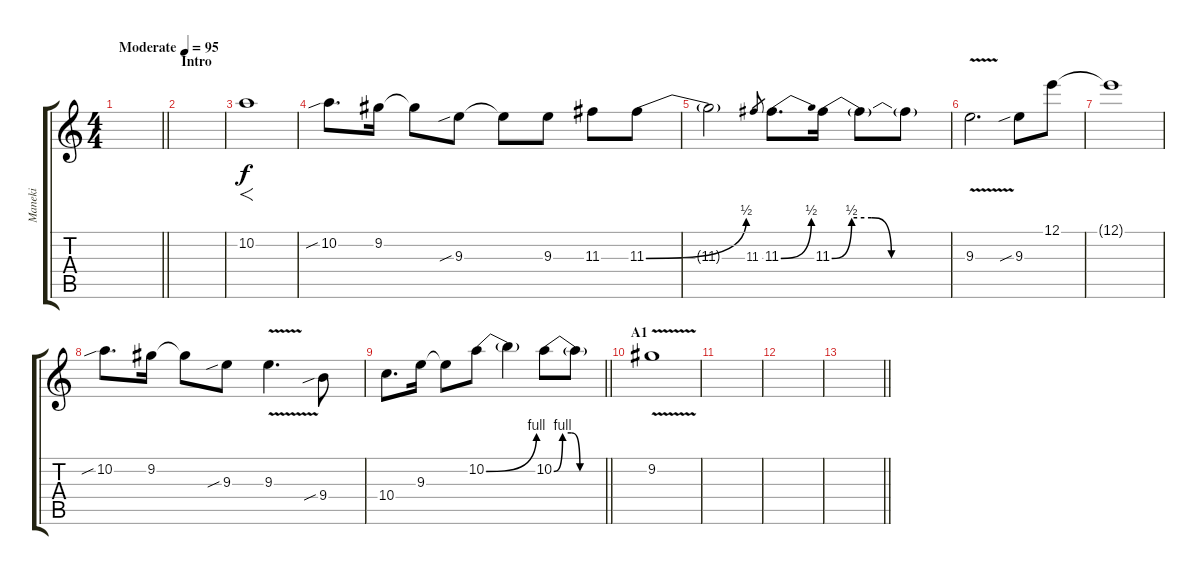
\track ("Maneki" "Maneki") {instrument overdrivenguitar}
\staff {score tabs}
\tuning (E4 B3 G3 D3 A2 E2) {hide}
\ts (4 4)
\tempo (95 "Moderate")
\clef g2
\barLineRight lightlight
\ks c
|
\section ("" "Intro")
|
10.2.1{f} |
10.2{sib}.8{d} 9.2.16 9.2{t}.8 9.3{sib}.8 9.3{t}.8 9.3.8 11.3.8 11.3{be (bend 0 0 60 2)}.8 |
11.3{t}.2 11.3.8{gr} 11.3{be (bend 0 0 60 2)}.8{d} 11.3{be (custom 0 0 10 2 20 2 30 0 60 0)}.16 11.3{t}.8 11.3{t}.8 |
9.3{v}.2{d} 9.3{sib}.8 12.1.8 |
12.1{t}.1 |
10.2{sib}.8{d} 9.2.16 9.2{t}.8 9.3{sib}.8 9.3{v}.4{d} 9.4{sib}.8 |
\barLineRight lightlight
10.4.8{d} 9.3.16 9.3{t}.8 10.2{be (bend 0 0 60 4)}.8 10.2{t}.4 10.2{be (custom 0 0 10 4 20 4 30 0 60 0)}.8 10.2{t}.8 |
\section ("" "A1")
9.2{v}.1 |
|
|
\barLineRight lightlight
